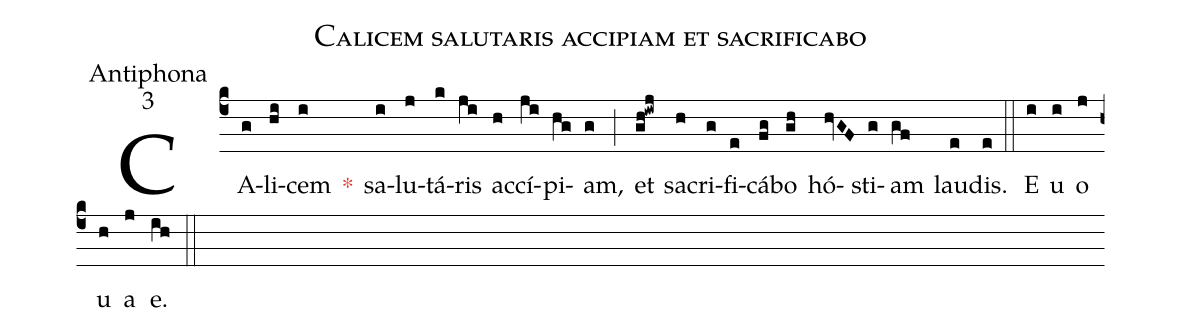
name:Calicem salutaris accipiam et sacrificabo;
office-part:Antiphona;
mode:3;
%%
(c4) CA(g)li(hi)cem(i) <c>*</c>() sa(i)lu(j)tá(k)ris(ji) ac(h)cí(ji)pi(hg)am,(g) (;) et(gh!iwj) sa(h)cri(g)fi(e)cá(fg)bo(gh) () hó(hvGF)sti(g)am(gf) lau(e)dis.(e) (::) E(i) u(i) o(j) u(h) a(j) e.(ih) (::)
